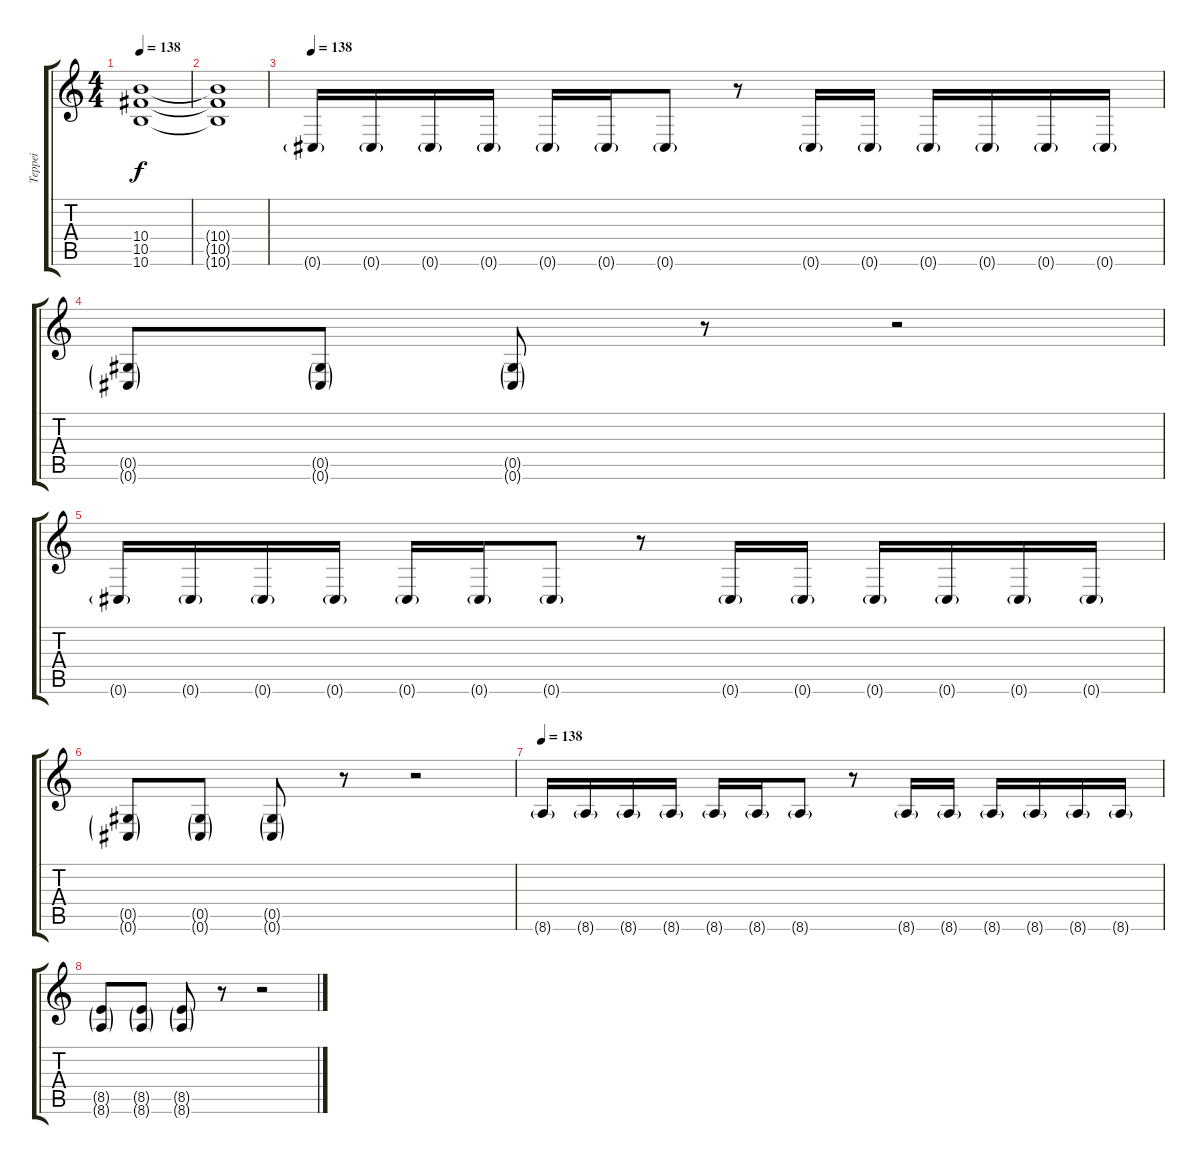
\track ("Teppei" "Teppei") {instrument overdrivenguitar}
\staff {score tabs}
\tuning (Eb4 Bb3 Gb3 Db3 Ab2 Db2) {hide}
\ts (4 4)
\tempo 138
\clef g2
\ks c
(10.4 10.5 10.6).1{dy f} |
(10.4{t} 10.5{t} 10.6{t}).1 |
\tempo 138
0.6{g}.16 0.6{g}.16 0.6{g}.16 0.6{g}.16 0.6{g}.16 0.6{g}.16 0.6{g}.8 r.8 0.6{g}.16 0.6{g}.16 0.6{g}.16 0.6{g}.16 0.6{g}.16 0.6{g}.16 |
(0.5{g} 0.6{g}).8 (0.5{g} 0.6{g}).8 (0.5{g} 0.6{g}).8 r.8 r.2 |
0.6{g}.16 0.6{g}.16 0.6{g}.16 0.6{g}.16 0.6{g}.16 0.6{g}.16 0.6{g}.8 r.8 0.6{g}.16 0.6{g}.16 0.6{g}.16 0.6{g}.16 0.6{g}.16 0.6{g}.16 |
(0.5{g} 0.6{g}).8 (0.5{g} 0.6{g}).8 (0.5{g} 0.6{g}).8 r.8 r.2 |
\tempo 138
8.6{g}.16 8.6{g}.16 8.6{g}.16 8.6{g}.16 8.6{g}.16 8.6{g}.16 8.6{g}.8 r.8 8.6{g}.16 8.6{g}.16 8.6{g}.16 8.6{g}.16 8.6{g}.16 8.6{g}.16 |
(8.5{g} 8.6{g}).8 (8.5{g} 8.6{g}).8 (8.5{g} 8.6{g}).8 r.8 r.2
